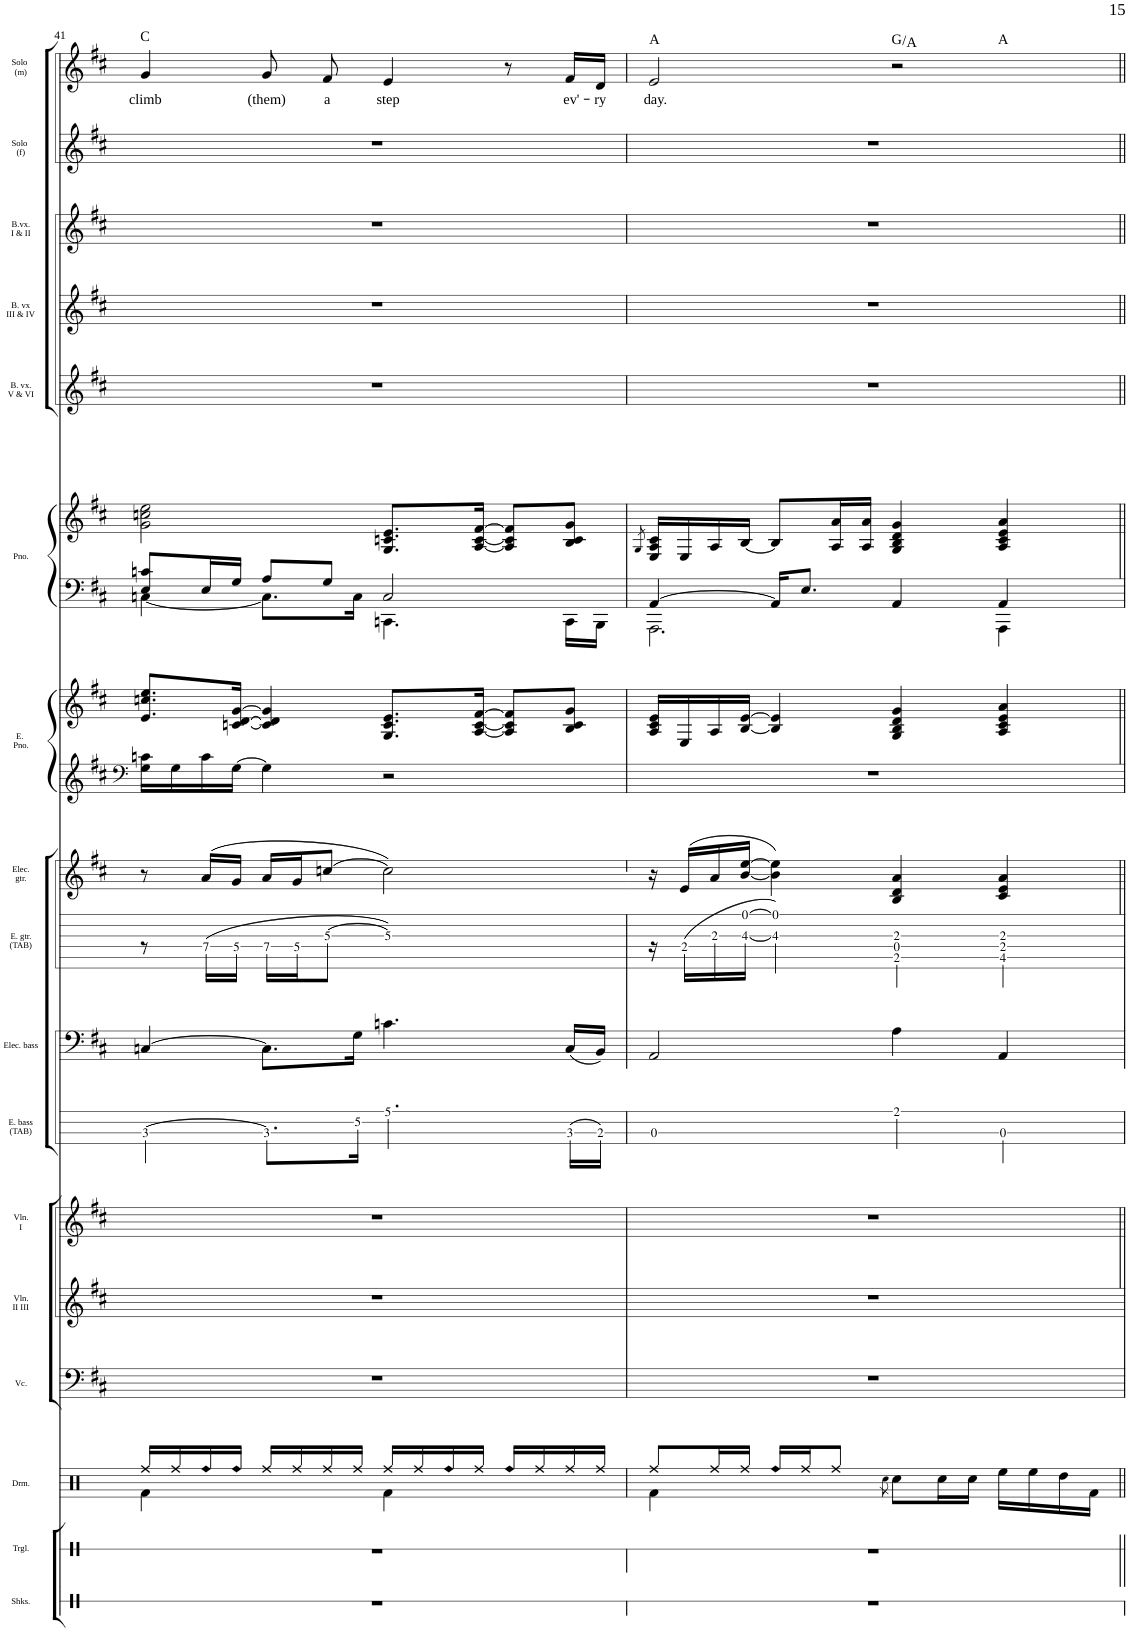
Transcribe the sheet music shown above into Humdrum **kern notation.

**kern	**kern	**kern	**kern	**kern	**kern	**kern	**kern	**kern	**kern	**kern	**kern	**kern	**kern	**kern	**kern	**kern	**kern	**kern	**text	**harte
*part17	*part16	*part15	*part14	*part13	*part12	*part11	*part10	*part9	*part8	*part7	*part7	*part6	*part6	*part5	*part4	*part3	*part2	*part1	*part1	*part1
*staff19	*staff18	*staff17	*staff16	*staff15	*staff14	*staff13	*staff12	*staff11	*staff10	*staff9	*staff8	*staff7	*staff6	*staff5	*staff4	*staff3	*staff2	*staff1	*staff1	*
*I"Shakers	*I"Triangle	*I"Drums	*I"Cello	*I"Violin II III	*I"Violin I	*I"E. bass (TAB)	*I"E. bass	*I"E. gtr. (TAB)	*I"Electric  guitar	*I"Electric  Piano	*	*I"Piano	*	*I"Back. voc. V &amp; VI	*I"Back. voc. III &amp; IV	*I"Back. voc. I &amp; II	*I"Solo   (f)	*I"Solo   (m)	*	*
*I'Shks.	*I'Trgl.	*I'Drm.	*	*I'Vln. II III	*I'Vln. I	*I'E. bass  (TAB)	*	*I'E. gtr. (TAB)	*I'Elec. gtr.	*I'E.   Pno.	*	*I'Pno.	*	*	*	*	*I'Solo   (f)	*I'Solo   (m)	*	*
!!LO:PB:g=z
*clefX	*clefX	*clefX	*clefF4	*clefG2	*clefG2	*	*clefF4	*	*clefG2	*clefF4	*clefG2	*clefF4	*clefG2	*clefG2	*clefG2	*clefG2	*clefG2	*clefG2	*	*
*	*	*	*	*	*	*	*Trd7c12	*	*Trd7c12	*	*	*	*	*	*	*	*Trd5c9	*Trd8c14	*	*
*k[f#c#]	*k[f#c#]	*k[f#c#]	*k[f#c#]	*k[f#c#]	*k[f#c#]	*k[f#c#]	*k[f#c#]	*k[f#c#]	*k[f#c#]	*k[f#c#]	*k[f#c#]	*k[f#c#]	*k[f#c#]	*k[f#c#]	*k[f#c#]	*k[f#c#]	*k[f#c#]	*k[f#c#]	*	*
*D:	*D:	*D:	*D:	*D:	*D:	*D:	*D:	*D:	*D:	*D:	*D:	*D:	*D:	*D:	*D:	*D:	*D:	*D:	*	*
*M4/4	*M4/4	*M4/4	*M4/4	*M4/4	*M4/4	*	*M4/4	*	*M4/4	*M4/4	*M4/4	*M4/4	*M4/4	*M4/4	*M4/4	*M4/4	*M4/4	*M4/4	*	*
=41	=41	=41	=41	=41	=41	=41	=41	=41	=41	=41	=41	=41	=41	=41	=41	=41	=41	=41	=41	=41
*	*	*^	*	*	*	*	*	*	*	*	*	*^	*	*	*	*	*	*	*	*
!	!	!	!	!	!	!	!	!	!	!	!	!	!	!	!	!	!	!	!	!	!LO:LY:b	!
1r	1r	16Rff/LL	4Rf\	1r	1r	1r	[4CCn\	[4Cn/	8r	8r	16G\ 16cn\LL	8.e/ 8.ccn/ 8.ee/L	8E/ 8cn/L	[4Cn\	2g\ 2ccn\ 2ee\	1r	1r	1r	1r	4g/	climb	C:maj
.	.	16Rff/	.	.	.	.	.	.	.	.	16G\	.	.	.	.	.	.	.	.	.	.	.
.	.	16Rff/	.	.	.	.	.	.	(16A\LL	(16a/LL	16c\	.	16E/L	.	.	.	.	.	.	.	.	.
.	.	16Rff/JJ	.	.	.	.	.	.	16G\JJ	16g/JJ	[16G\JJ	[16cn/ [16d/ [16g/Jk	16G/JJ	.	.	.	.	.	.	.	.	.
!	!	!	!	!	!	!	!	!	!	!	!	!	!	!	!	!	!	!	!	!	!LO:LY:b	!
.	.	16Rff/LL	4ryy	.	.	.	8.CC\L]	8.C\L]	16A\LL	16a/LL	4G\]	4c/] 4d/] 4g/]	8A/L	8.C\L]	.	.	.	.	.	8g/	(them)	.
.	.	16Rff/	.	.	.	.	.	.	16G\J	16g/J	.	.	.	.	.	.	.	.	.	.	.	.
!	!	!	!	!	!	!	!	!	!	!	!	!	!	!	!	!	!	!	!	!	!LO:LY:b	!
.	.	16Rff/	.	.	.	.	.	.	[8c\J	[8ccn/J	.	.	8G/J	.	.	.	.	.	.	8f#/	a	.
.	.	16Rff/JJ	.	.	.	.	16GG\Jk	16G\Jk	.	.	.	.	.	16C\Jk	.	.	.	.	.	.	.	.
!	!	!	!	!	!	!	!	!	!	!	!	!	!	!	!	!	!	!	!	!	!LO:LY:b	!
.	.	16Rff/LL	4Rf\	.	.	.	4.Cn\	4.cn\	2c])	2cc\])	2r	8.G/ 8.c/ 8.e/L	2C/	4.CCn\	8.G/ 8.cn/ 8.e/L	.	.	.	.	4e/	step	.
.	.	16Rff/	.	.	.	.	.	.	.	.	.	.	.	.	.	.	.	.	.	.	.	.
.	.	16Rff/	.	.	.	.	.	.	.	.	.	.	.	.	.	.	.	.	.	.	.	.
.	.	16Rff/JJ	.	.	.	.	.	.	.	.	.	[16A/ [16c/ [16f#/Jk	.	.	[16A/ [16c/ [16f#/Jk	.	.	.	.	.	.	.
.	.	16Rff/LL	4ryy	.	.	.	.	.	.	.	.	8A/] 8c/] 8f#/]L	.	.	8A/] 8c/] 8f#/]L	.	.	.	.	8r	.	.
.	.	16Rff/	.	.	.	.	.	.	.	.	.	.	.	.	.	.	.	.	.	.	.	.
!	!	!	!	!	!	!	!	!	!	!	!	!	!	!	!	!	!	!	!	!	!LO:LY:b	!
.	.	16Rff/	.	.	.	.	(16CCn\LL	(16C/LL	.	.	.	8B/ 8c/ 8g/J	.	16CC\LL	8B/ 8c/ 8g/J	.	.	.	.	16f#/LL	ev'-	.
!	!	!	!	!	!	!	!	!	!	!	!	!	!	!	!	!	!	!	!	!	!LO:LY:b	!
.	.	16Rff/JJ	.	.	.	.	16BBB\JJ)	16BB/JJ)	.	.	.	.	.	16BBB\JJ	.	.	.	.	.	16d/JJ	-ry	.
=42	=42	=42	=42	=42	=42	=42	=42	=42	=42	=42	=42	=42	=42	=42	=42	=42	=42	=42	=42	=42	=42	=42
.	.	.	.	.	.	.	.	.	.	.	.	.	.	.	8qG/	.	.	.	.	.	.	.
!	!	!	!	!	!	!	!	!	!	!	!	!	!	!	!	!	!	!	!	!	!LO:LY:b	!
*	*	*	*	*	*	*	*	*	*	*	*	*	*	*	*	*	*	*	*	*^	*	*
1r	1r	8Rff/L	4Rf\	1r	1r	1r	2AAA	2AA/	16r	16r	1r	16A/ 16c#/ 16e/LL	[4AA/	2.AAA\	16E/ 16A/ 16c#/LL	1r	1r	1r	1r	2e/	2ryy	day.	A:maj
.	.	.	.	.	.	.	.	.	(16E\LL	(16e/LL	.	16E/	.	.	16E/	.	.	.	.	.	.	.	.
.	.	16Rff/L	.	.	.	.	.	.	16A\	16a/	.	16A/	.	.	16A/	.	.	.	.	.	.	.	.
.	.	16Rff/JJ	.	.	.	.	.	.	[16B\ [16e\JJ	[16b/ [16ee/JJ	.	[16B/ [16e/JJ	.	.	[16B/JJ	.	.	.	.	.	.	.	.
.	.	16Rff/LL	4ryy	.	.	.	.	.	4B\] 4e\])	4b\] 4ee\])	.	4B/] 4e/]	16AA/KL]	.	8B/L]	.	.	.	.	.	.	.	.
.	.	16Rff/J	.	.	.	.	.	.	.	.	.	.	8.E/J	.	.	.	.	.	.	.	.	.	.
.	.	8Rff/J	.	.	.	.	.	.	.	.	.	.	.	.	16A/ 16a/L	.	.	.	.	.	.	.	.
.	.	.	.	.	.	.	.	.	.	.	.	.	.	.	16A/ 16a/JJ	.	.	.	.	.	.	.	.
.	.	.	8qRcc\	.	.	.	.	.	.	.	.	.	.	.	.	.	.	.	.	.	.	.	.
.	.	2ryy	8Rcc\L	.	.	.	4AA\	4A\	4BB\ 4D\ 4A\	4B/ 4d/ 4a/	.	4G/ 4B/ 4d/ 4g/	4AA/	.	4G/ 4B/ 4d/ 4g/	.	.	.	.	2r	4ryy	.	G:maj/2
.	.	.	16Rcc\L	.	.	.	.	.	.	.	.	.	.	.	.	.	.	.	.	.	.	.	.
.	.	.	16Rcc\JJ	.	.	.	.	.	.	.	.	.	.	.	.	.	.	.	.	.	.	.	.
.	.	.	16Ree\LL	.	.	.	4AAA\	4AA/	4C#\ 4E\ 4A\	4c#/ 4e/ 4a/	.	4A/ 4c#/ 4e/ 4a/	4AA/	4AAA\	4A/ 4c#/ 4e/ 4a/	.	.	.	.	.	4ryy	.	A:maj
.	.	.	16Ree\	.	.	.	.	.	.	.	.	.	.	.	.	.	.	.	.	.	.	.	.
.	.	.	16Rdd\	.	.	.	.	.	.	.	.	.	.	.	.	.	.	.	.	.	.	.	.
.	.	.	16Rf\JJ	.	.	.	.	.	.	.	.	.	.	.	.	.	.	.	.	.	.	.	.
*	*	*v	*v	*	*	*	*	*	*	*	*	*	*v	*v	*	*	*	*	*	*v	*v	*	*
=||	=||	=||	=||	=||	=||	=||	=||	=||	=||	=||	=||	=||	=||	=||	=||	=||	=||	=||	=||	=||
*-	*-	*-	*-	*-	*-	*-	*-	*-	*-	*-	*-	*-	*-	*-	*-	*-	*-	*-	*-	*-
